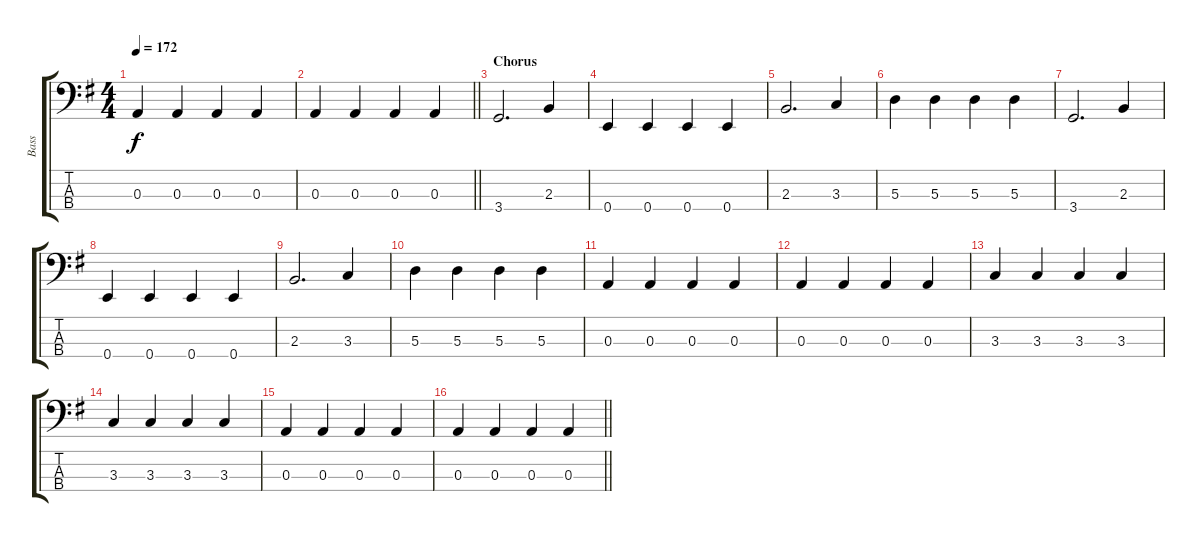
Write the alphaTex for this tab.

\track ("Bass" "Bass") {instrument electricbassfinger}
\staff {score tabs}
\tuning (G2 D2 A1 E1) {hide}
\ts (4 4)
\tempo 172
\clef f4
\ks g
0.3.4{dy f} 0.3.4 0.3.4 0.3.4 |
\barLineRight lightlight
0.3.4 0.3.4 0.3.4 0.3.4 |
\section ("" "Chorus")
3.4.2{d} 2.3.4 |
0.4.4 0.4.4 0.4.4 0.4.4 |
2.3.2{d} 3.3.4 |
5.3.4 5.3.4 5.3.4 5.3.4 |
3.4.2{d} 2.3.4 |
0.4.4 0.4.4 0.4.4 0.4.4 |
2.3.2{d} 3.3.4 |
5.3.4 5.3.4 5.3.4 5.3.4 |
0.3.4 0.3.4 0.3.4 0.3.4 |
0.3.4 0.3.4 0.3.4 0.3.4 |
3.3.4 3.3.4 3.3.4 3.3.4 |
3.3.4 3.3.4 3.3.4 3.3.4 |
0.3.4 0.3.4 0.3.4 0.3.4 |
\barLineRight lightlight
0.3.4 0.3.4 0.3.4 0.3.4
